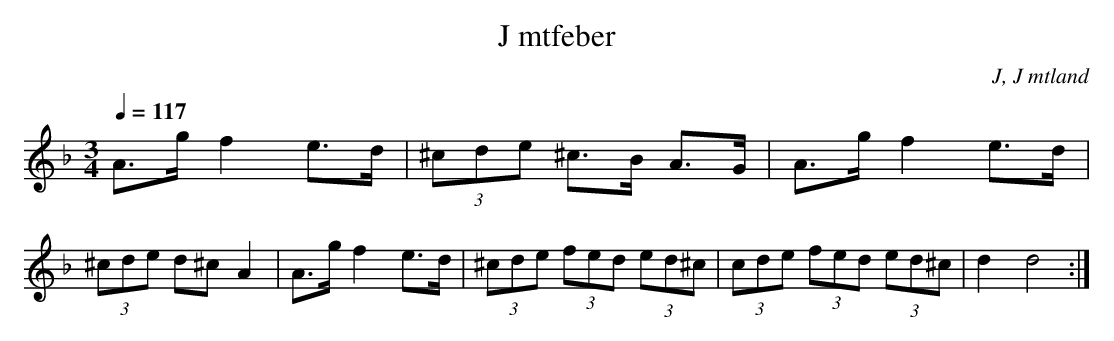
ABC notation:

X:1
T: J mtfeber
O: J, J mtland
M:3/4
L:1/8
Q:1/4=117
K:Dm
A>g f2 e>d|(3^cde ^c>B A>G|A>g f2 e>d|(3^cde d^c A2|A>g f2 e>d|(3^cde (3fed (3ed^c|(3cde (3fed (3ed^c|d2 d4 :|
